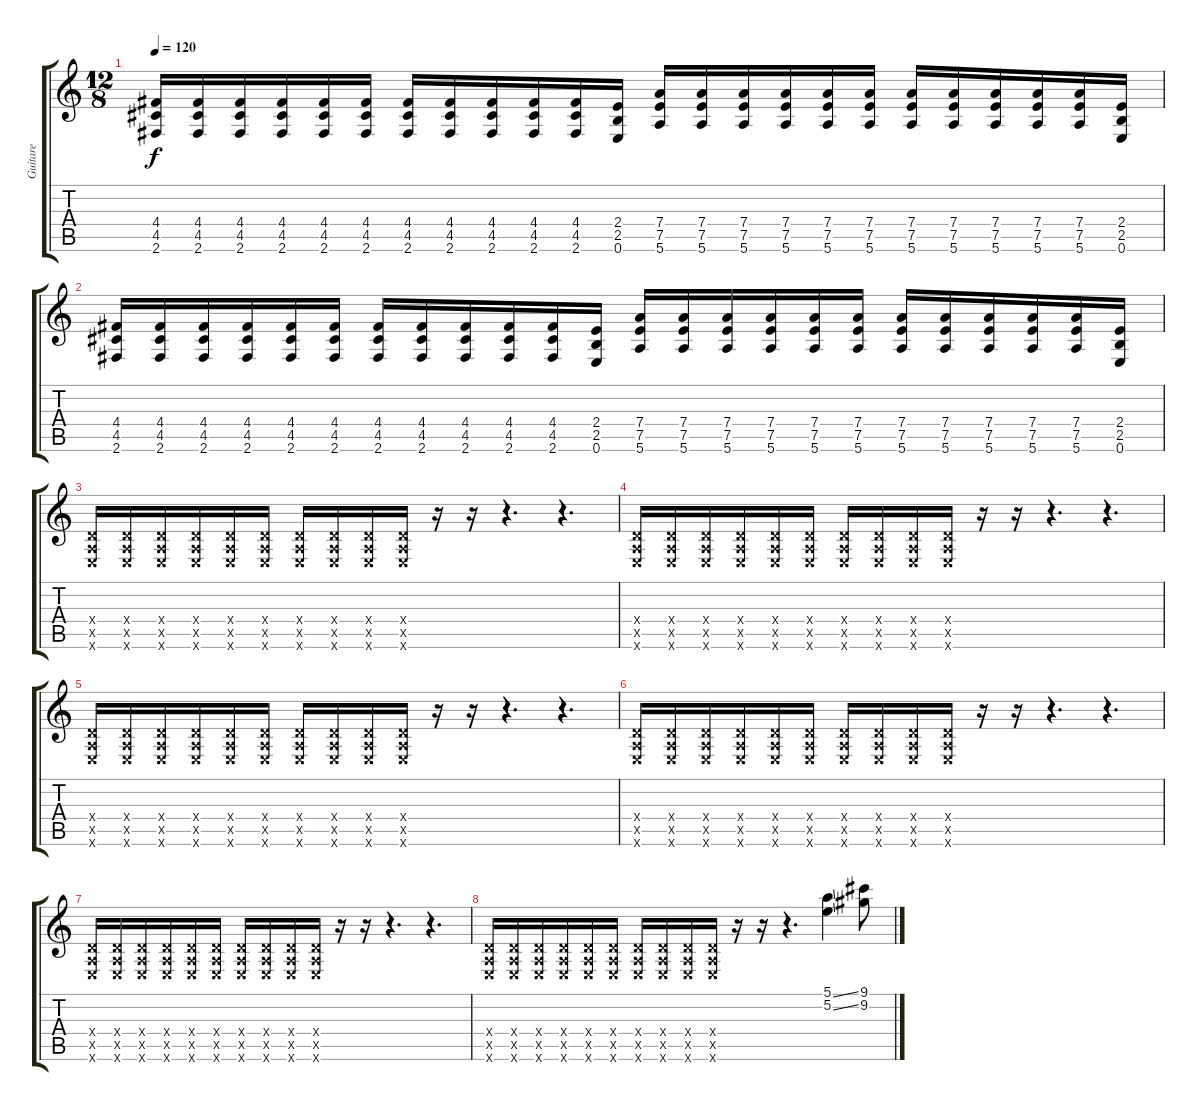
\track ("Guitare" "Guitare") {instrument distortionguitar}
\staff {score tabs}
\tuning (E4 B3 G3 D3 A2 E2) {hide}
\ts (12 8)
\tempo 120
\clef g2
\ks c
(4.4 4.5 2.6).16{dy f} (4.4 4.5 2.6).16 (4.4 4.5 2.6).16 (4.4 4.5 2.6).16 (4.4 4.5 2.6).16 (4.4 4.5 2.6).16 (4.4 4.5 2.6).16 (4.4 4.5 2.6).16 (4.4 4.5 2.6).16 (4.4 4.5 2.6).16 (4.4 4.5 2.6).16 (2.4 2.5 0.6).16 (7.4 7.5 5.6).16 (7.4 7.5 5.6).16 (7.4 7.5 5.6).16 (7.4 7.5 5.6).16 (7.4 7.5 5.6).16 (7.4 7.5 5.6).16 (7.4 7.5 5.6).16 (7.4 7.5 5.6).16 (7.4 7.5 5.6).16 (7.4 7.5 5.6).16 (7.4 7.5 5.6).16 (2.4 2.5 0.6).16 |
(4.4 4.5 2.6).16 (4.4 4.5 2.6).16 (4.4 4.5 2.6).16 (4.4 4.5 2.6).16 (4.4 4.5 2.6).16 (4.4 4.5 2.6).16 (4.4 4.5 2.6).16 (4.4 4.5 2.6).16 (4.4 4.5 2.6).16 (4.4 4.5 2.6).16 (4.4 4.5 2.6).16 (2.4 2.5 0.6).16 (7.4 7.5 5.6).16 (7.4 7.5 5.6).16 (7.4 7.5 5.6).16 (7.4 7.5 5.6).16 (7.4 7.5 5.6).16 (7.4 7.5 5.6).16 (7.4 7.5 5.6).16 (7.4 7.5 5.6).16 (7.4 7.5 5.6).16 (7.4 7.5 5.6).16 (7.4 7.5 5.6).16 (2.4 2.5 0.6).16 |
(0.4{x} 0.5{x} 0.6{x}).16 (0.4{x} 0.5{x} 0.6{x}).16 (0.4{x} 0.5{x} 0.6{x}).16 (0.4{x} 0.5{x} 0.6{x}).16 (0.4{x} 0.5{x} 0.6{x}).16 (0.4{x} 0.5{x} 0.6{x}).16 (0.4{x} 0.5{x} 0.6{x}).16 (0.4{x} 0.5{x} 0.6{x}).16 (0.4{x} 0.5{x} 0.6{x}).16 (0.4{x} 0.5{x} 0.6{x}).16 r.16 r.16 r.4{d} r.4{d} |
(0.4{x} 0.5{x} 0.6{x}).16 (0.4{x} 0.5{x} 0.6{x}).16 (0.4{x} 0.5{x} 0.6{x}).16 (0.4{x} 0.5{x} 0.6{x}).16 (0.4{x} 0.5{x} 0.6{x}).16 (0.4{x} 0.5{x} 0.6{x}).16 (0.4{x} 0.5{x} 0.6{x}).16 (0.4{x} 0.5{x} 0.6{x}).16 (0.4{x} 0.5{x} 0.6{x}).16 (0.4{x} 0.5{x} 0.6{x}).16 r.16 r.16 r.4{d} r.4{d} |
(0.4{x} 0.5{x} 0.6{x}).16 (0.4{x} 0.5{x} 0.6{x}).16 (0.4{x} 0.5{x} 0.6{x}).16 (0.4{x} 0.5{x} 0.6{x}).16 (0.4{x} 0.5{x} 0.6{x}).16 (0.4{x} 0.5{x} 0.6{x}).16 (0.4{x} 0.5{x} 0.6{x}).16 (0.4{x} 0.5{x} 0.6{x}).16 (0.4{x} 0.5{x} 0.6{x}).16 (0.4{x} 0.5{x} 0.6{x}).16 r.16 r.16 r.4{d} r.4{d} |
(0.4{x} 0.5{x} 0.6{x}).16 (0.4{x} 0.5{x} 0.6{x}).16 (0.4{x} 0.5{x} 0.6{x}).16 (0.4{x} 0.5{x} 0.6{x}).16 (0.4{x} 0.5{x} 0.6{x}).16 (0.4{x} 0.5{x} 0.6{x}).16 (0.4{x} 0.5{x} 0.6{x}).16 (0.4{x} 0.5{x} 0.6{x}).16 (0.4{x} 0.5{x} 0.6{x}).16 (0.4{x} 0.5{x} 0.6{x}).16 r.16 r.16 r.4{d} r.4{d} |
(0.4{x} 0.5{x} 0.6{x}).16 (0.4{x} 0.5{x} 0.6{x}).16 (0.4{x} 0.5{x} 0.6{x}).16 (0.4{x} 0.5{x} 0.6{x}).16 (0.4{x} 0.5{x} 0.6{x}).16 (0.4{x} 0.5{x} 0.6{x}).16 (0.4{x} 0.5{x} 0.6{x}).16 (0.4{x} 0.5{x} 0.6{x}).16 (0.4{x} 0.5{x} 0.6{x}).16 (0.4{x} 0.5{x} 0.6{x}).16 r.16 r.16 r.4{d} r.4{d} |
(0.4{x} 0.5{x} 0.6{x}).16 (0.4{x} 0.5{x} 0.6{x}).16 (0.4{x} 0.5{x} 0.6{x}).16 (0.4{x} 0.5{x} 0.6{x}).16 (0.4{x} 0.5{x} 0.6{x}).16 (0.4{x} 0.5{x} 0.6{x}).16 (0.4{x} 0.5{x} 0.6{x}).16 (0.4{x} 0.5{x} 0.6{x}).16 (0.4{x} 0.5{x} 0.6{x}).16 (0.4{x} 0.5{x} 0.6{x}).16 r.16 r.16 r.4{d} (5.1{ss} 5.2{ss}).4 (9.1 9.2).8
